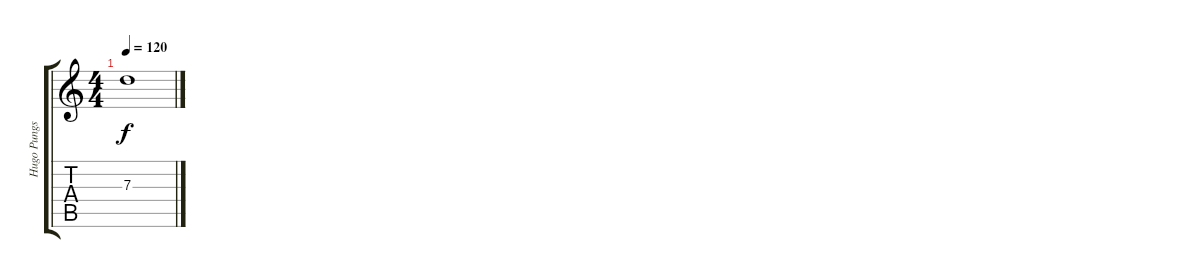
\track ("Hugo Pungs [Guit]" "Hugo Pungs") {instrument overdrivenguitar}
\staff {score tabs}
\tuning (E4 B3 G3 D3 A2 D2) {hide}
\ts (4 4)
\tempo 120
\clef g2
\ks c
7.3.1{dy f}
